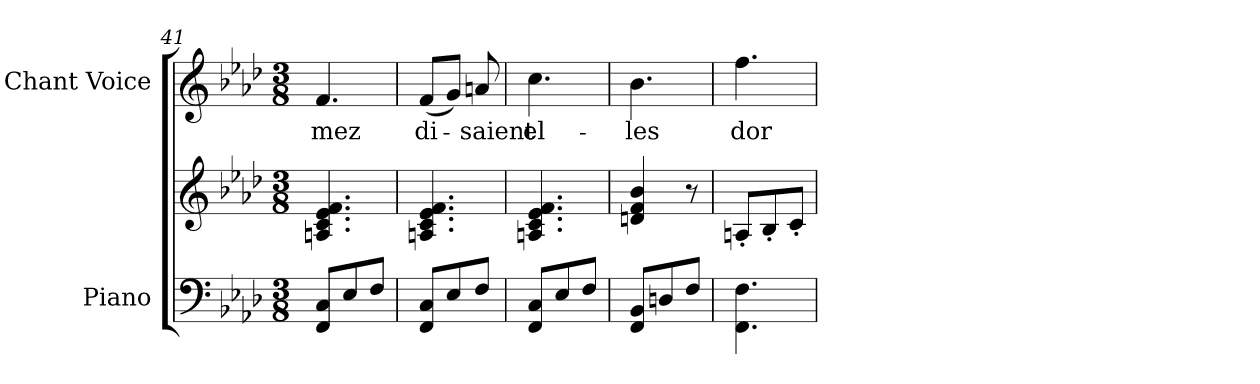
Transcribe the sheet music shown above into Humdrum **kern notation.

**kern	**kern	**kern	**text
*part2	*part2	*part1	*part1
*staff3	*staff2	*staff1	*staff1
*I"Piano	*	*I"Chant Voice	*
*I'Pno	*	*	*
*clefF4	*clefG2	*clefG2	*
*k[b-e-a-d-]	*k[b-e-a-d-]	*k[b-e-a-d-]	*
*M3/8	*M3/8	*M3/8	*
=41	=41	=41	=41
8FF/ 8C/L	4.An/ 4.c/ 4.e-/ 4.f/	4.f/	-mez
8E-/	.	.	.
8F/J	.	.	.
=42	=42	=42	=42
8FF/ 8C/L	4.An/ 4.c/ 4.e-/ 4.f/	(8f/L	di-
8E-/	.	8g/J)	.
8F/J	.	8an/	-saient
=43	=43	=43	=43
8FF/ 8C/L	4.An/ 4.c/ 4.e-/ 4.f/	4.cc\	el-
8E-/	.	.	.
8F/J	.	.	.
=44	=44	=44	=44
8FF/ 8BB-/L	4dn/ 4f/ 4b-/	4.b-\	-les
8Dn/	.	.	.
8F/J	8r	.	.
=45	=45	=45	=45
4.FF\ 4.F\	8An'/L	4.ff\	dor-
.	8B-'/	.	.
.	8c'/J	.	.
=	=	=	=
*-	*-	*-	*-
